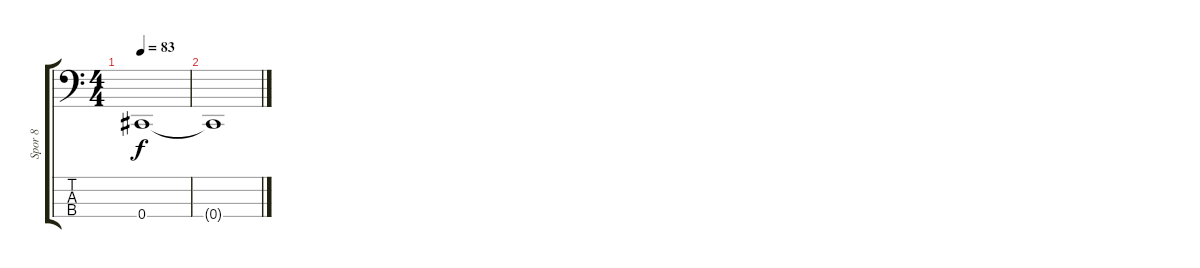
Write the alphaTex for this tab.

\track ("Spor 8" "Spor 8") {instrument electricbasspick}
\staff {score tabs}
\tuning (Gb2 Db2 Ab1 Db1) {hide}
\ts (4 4)
\tempo 83
\clef f4
\ks c
0.4.1{dy f} |
0.4{t}.1
